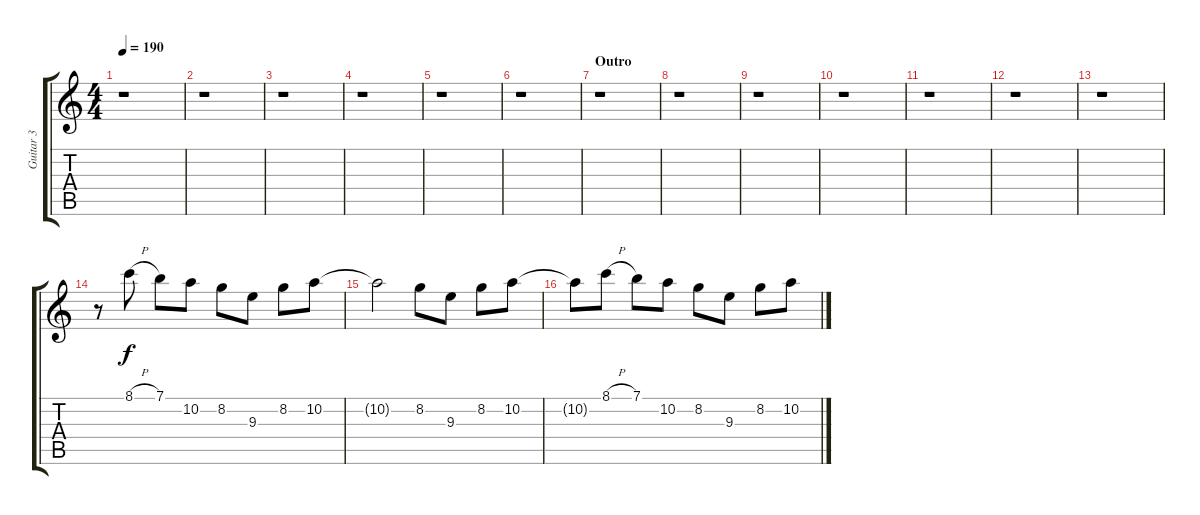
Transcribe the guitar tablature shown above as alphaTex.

\track ("Guitar 3" "Guitar 3") {instrument distortionguitar}
\staff {score tabs}
\tuning (E4 B3 G3 D3 A2 E2) {hide}
\ts (4 4)
\tempo 190
\clef g2
\ks c
r.1{dy f} |
r.1 |
r.1 |
r.1 |
r.1 |
r.1 |
\section ("" "Outro")
r.1 |
r.1 |
r.1 |
r.1 |
r.1 |
r.1 |
r.1 |
r.8{volume 11} 8.1{h}.8 7.1.8 10.2.8 8.2.8 9.3.8 8.2.8 10.2.8 |
10.2{t}.2 8.2.8 9.3.8 8.2.8 10.2.8 |
10.2{t}.8 8.1{h}.8 7.1.8 10.2.8 8.2.8 9.3.8 8.2.8 10.2.8
